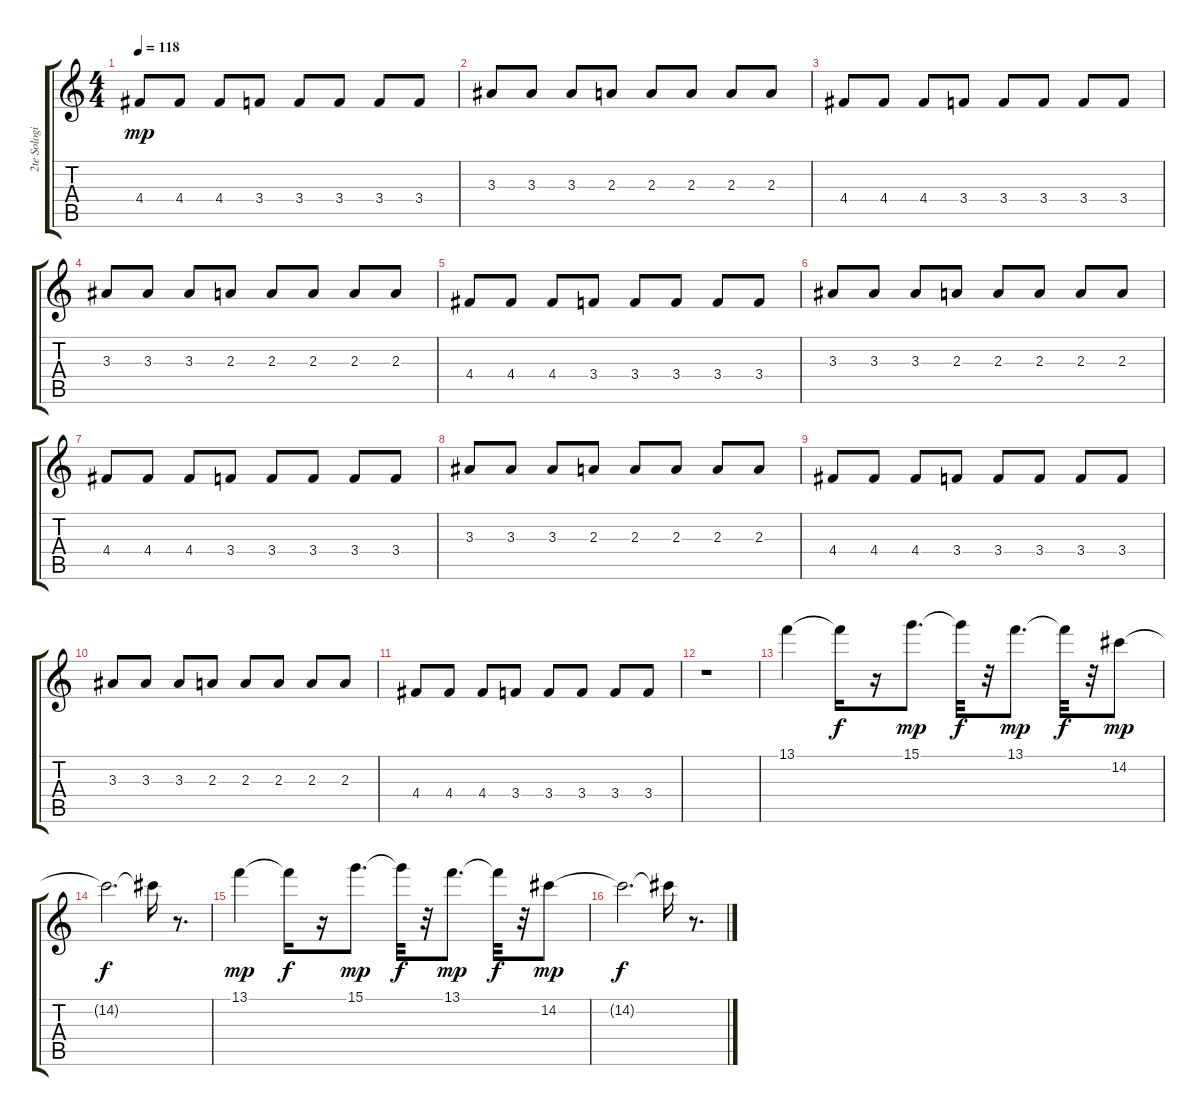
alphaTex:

\track ("2te Sologitarre" "2te Sologi") {instrument overdrivenguitar}
\staff {score tabs}
\tuning (E4 B3 G3 D3 A2 E2) {hide}
\ts (4 4)
\tempo 118
\clef g2
\ks c
4.4.8{dy mp} 4.4.8 4.4.8 3.4.8 3.4.8 3.4.8 3.4.8 3.4.8 |
3.3.8 3.3.8 3.3.8 2.3.8 2.3.8 2.3.8 2.3.8 2.3.8 |
4.4.8 4.4.8 4.4.8 3.4.8 3.4.8 3.4.8 3.4.8 3.4.8 |
3.3.8 3.3.8 3.3.8 2.3.8 2.3.8 2.3.8 2.3.8 2.3.8 |
4.4.8 4.4.8 4.4.8 3.4.8 3.4.8 3.4.8 3.4.8 3.4.8 |
3.3.8 3.3.8 3.3.8 2.3.8 2.3.8 2.3.8 2.3.8 2.3.8 |
4.4.8 4.4.8 4.4.8 3.4.8 3.4.8 3.4.8 3.4.8 3.4.8 |
3.3.8 3.3.8 3.3.8 2.3.8 2.3.8 2.3.8 2.3.8 2.3.8 |
4.4.8 4.4.8 4.4.8 3.4.8 3.4.8 3.4.8 3.4.8 3.4.8 |
3.3.8 3.3.8 3.3.8 2.3.8 2.3.8 2.3.8 2.3.8 2.3.8 |
4.4.8 4.4.8 4.4.8 3.4.8 3.4.8 3.4.8 3.4.8 3.4.8 |
r.1 |
13.1.4 13.1{t}.16{dy f} r.16 15.1.8{d dy mp} 15.1{t}.32{dy f} r.32 13.1.8{d dy mp} 13.1{t}.32{dy f} r.32 14.2.8{dy mp} |
14.2{t}.2{d dy f} 14.2{t}.16 r.8{d} |
13.1.4{dy mp} 13.1{t}.16{dy f} r.16 15.1.8{d dy mp} 15.1{t}.32{dy f} r.32 13.1.8{d dy mp} 13.1{t}.32{dy f} r.32 14.2.8{dy mp} |
14.2{t}.2{d dy f} 14.2{t}.16 r.8{d}
